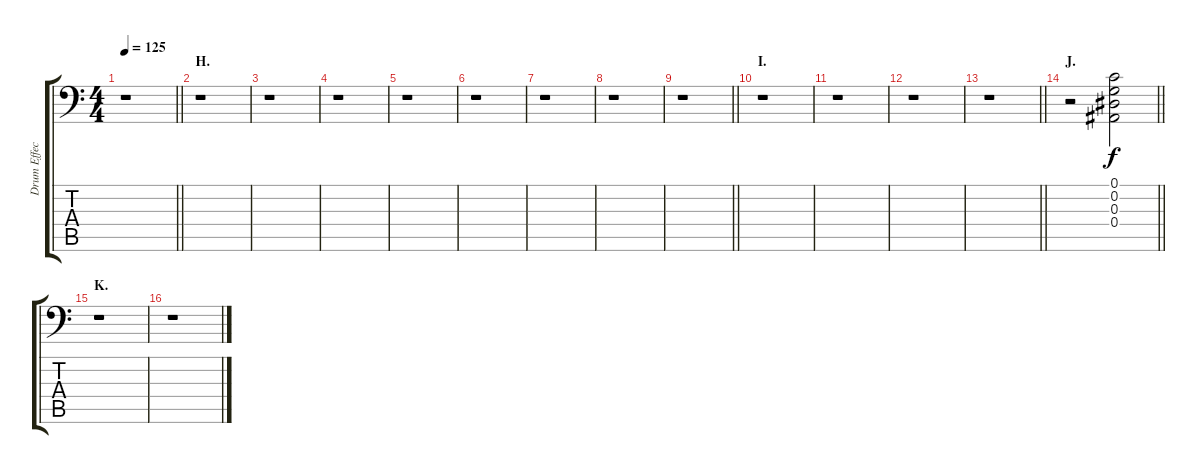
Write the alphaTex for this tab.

\track ("Drum Effects" "Drum Effec") {instrument reversecymbal}
\staff {score tabs}
\tuning (C4 G3 Eb3 Bb2 F2 Bb1) {hide}
\ts (4 4)
\tempo 125
\clef f4
\barLineRight lightlight
\ks c
r.1{dy f} |
\section ("" "H.")
r.1 |
r.1 |
r.1 |
r.1 |
r.1 |
r.1 |
r.1 |
\barLineRight lightlight
r.1 |
\section ("" "I.")
r.1 |
r.1 |
r.1 |
\barLineRight lightlight
r.1 |
\section ("" "J.")
\barLineRight lightlight
r.2 (0.1 0.2 0.3 0.4).2 |
\section ("" "K.")
r.1 |
r.1
